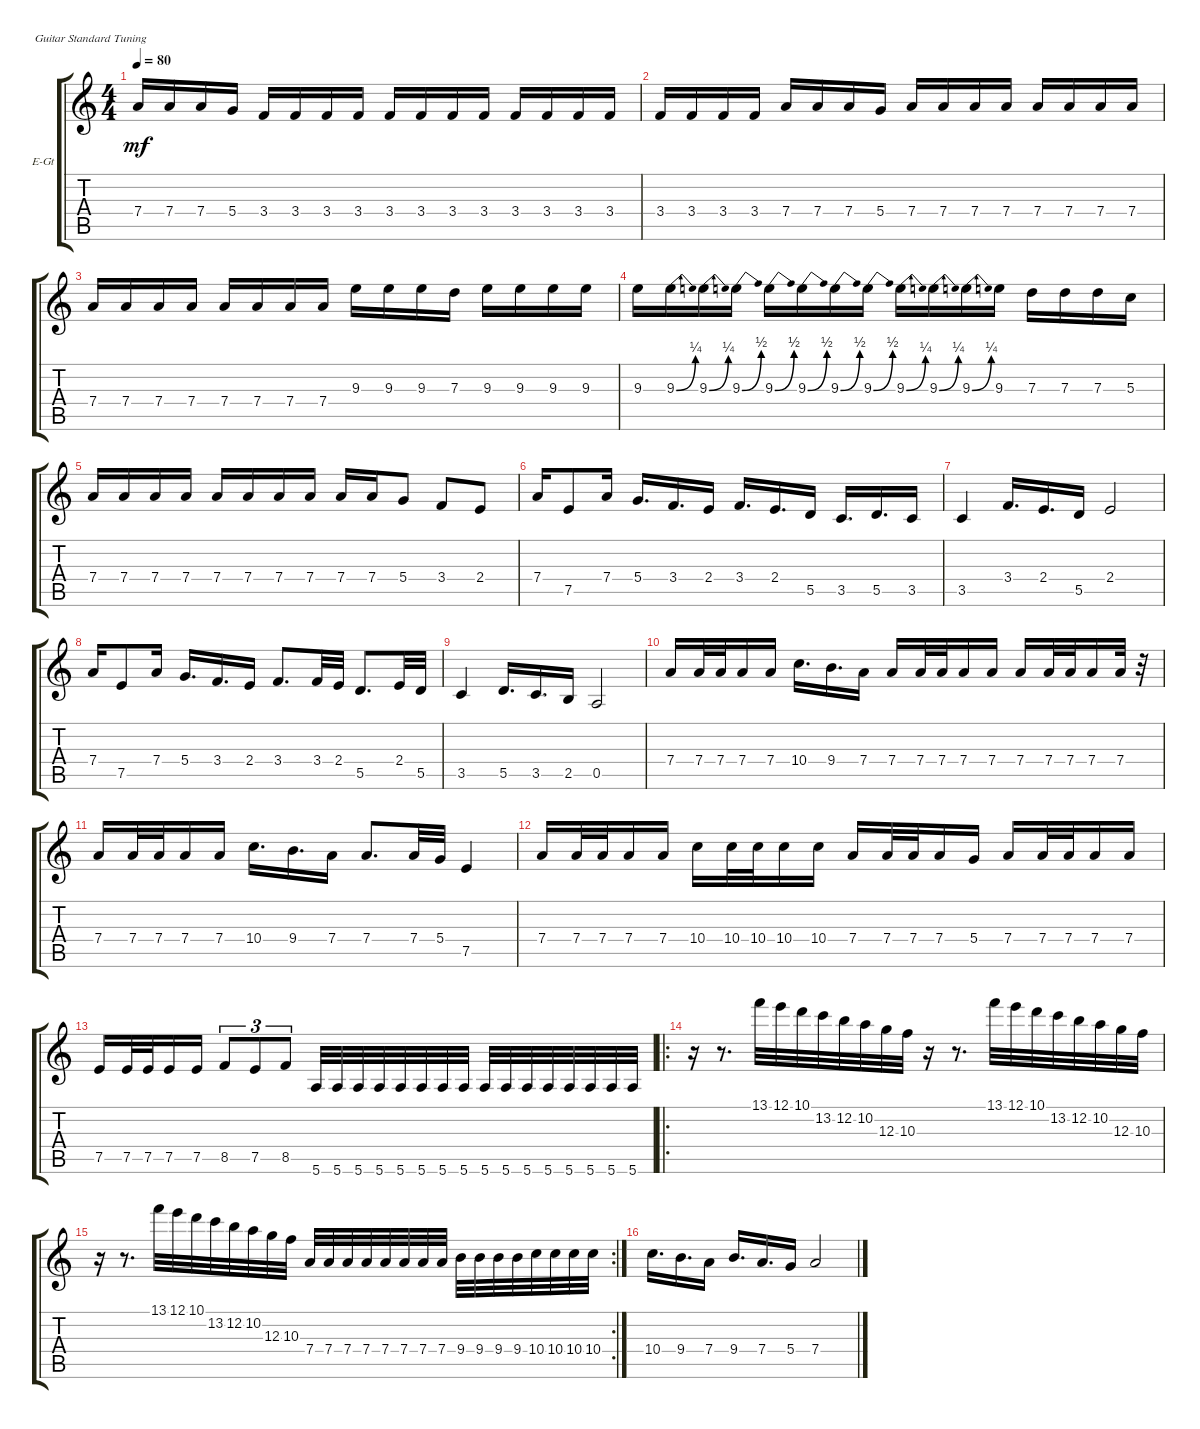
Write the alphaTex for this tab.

\defaultSystemsLayout 4
\bracketExtendMode groupsimilarinstruments
\firstSystemTrackNameOrientation horizontal
\otherSystemsTrackNameOrientation horizontal
\track ("Solo Guitar" "E-Gt") {instrument electricguitarclean}
\staff {score tabs}
\tuning (E4 B3 G3 D3 A2 E2)
\ts (4 4)
\tempo 80
\clef g2
\ks c
7.4.16{dy mf instrument electricguitarclean} 7.4.16 7.4.16 5.4.16 3.4.16 3.4.16 3.4.16 3.4.16 3.4.16 3.4.16 3.4.16 3.4.16 3.4.16 3.4.16 3.4.16 3.4.16 |
3.4.16 3.4.16 3.4.16 3.4.16 7.4.16 7.4.16 7.4.16 5.4.16 7.4.16 7.4.16 7.4.16 7.4.16 7.4.16 7.4.16 7.4.16 7.4.16 |
7.4.16 7.4.16 7.4.16 7.4.16 7.4.16 7.4.16 7.4.16 7.4.16 9.3.16 9.3.16 9.3.16 7.3.16 9.3.16 9.3.16 9.3.16 9.3.16 |
9.3.16 9.3{be (bend 0 0 15.6 1)}.16 9.3{be (bend 0 0 16.8 1)}.16 9.3{be (bend 0 0 15 2)}.16 9.3{be (bend 0 0 15 2)}.16 9.3{be (bend 0 0 15.6 2)}.16 9.3{be (bend 0 0 15.6 2)}.16 9.3{be (bend 0 0 15.6 2)}.16 9.3{be (bend 0 0 15.6 1)}.16 9.3{be (bend 0 0 18 1)}.16 9.3{be (bend 0 0 15.6 1)}.16 9.3.16 7.3.16 7.3.16 7.3.16 5.3.16 |
7.4.16 7.4.16 7.4.16 7.4.16 7.4.16 7.4.16 7.4.16 7.4.16 7.4.16 7.4.16 5.4.8 3.4.8 2.4.8 |
7.4.16 7.5.8 7.4.16 5.4.16{d} 3.4.16{d} 2.4.16 3.4.16{d} 2.4.16{d} 5.5.16 3.5.16{d} 5.5.16{d} 3.5.16 |
3.5.4 3.4.16{d} 2.4.16{d} 5.5.16 2.4.2 |
7.4.16 7.5.8 7.4.16 5.4.16{d} 3.4.16{d} 2.4.16 3.4.8{d} 3.4.32 2.4.32 5.5.8{d} 2.4.32 5.5.32 |
3.5.4 5.5.16{d} 3.5.16{d} 2.5.16 0.5.2 |
7.4.16 7.4.32 7.4.32 7.4.16 7.4.16 10.4.16{d} 9.4.16{d} 7.4.16 7.4.16 7.4.32 7.4.32 7.4.16 7.4.16 7.4.16 7.4.32 7.4.32 7.4.16 7.4.32 r.32 |
7.4.16 7.4.32 7.4.32 7.4.16 7.4.16 10.4.16{d} 9.4.16{d} 7.4.16 7.4.8{d} 7.4.32 5.4.32 7.5.4 |
7.4.16 7.4.32 7.4.32 7.4.16 7.4.16 10.4.16 10.4.32 10.4.32 10.4.16 10.4.16 7.4.16 7.4.32 7.4.32 7.4.16 5.4.16 7.4.16 7.4.32 7.4.32 7.4.16 7.4.16 |
7.5.16 7.5.32 7.5.32 7.5.16 7.5.16 8.5.8{tu (3 2)} 7.5.8{tu (3 2)} 8.5.8{tu (3 2)} 5.6.32 5.6.32 5.6.32 5.6.32 5.6.32 5.6.32 5.6.32 5.6.32 5.6.32 5.6.32 5.6.32 5.6.32 5.6.32 5.6.32 5.6.32 5.6.32 |
\ro
r.16 r.8{d} 13.1.32 12.1.32 10.1.32 13.2.32 12.2.32 10.2.32 12.3.32 10.3.32 r.16 r.8{d} 13.1.32 12.1.32 10.1.32 13.2.32 12.2.32 10.2.32 12.3.32 10.3.32 |
\rc 2
r.16 r.8{d} 13.1.32 12.1.32 10.1.32 13.2.32 12.2.32 10.2.32 12.3.32 10.3.32 7.4.32 7.4.32 7.4.32 7.4.32 7.4.32 7.4.32 7.4.32 7.4.32 9.4.32 9.4.32 9.4.32 9.4.32 10.4.32 10.4.32 10.4.32 10.4.32 |
10.4.16{d} 9.4.16{d} 7.4.16 9.4.16{d} 7.4.16{d} 5.4.16 7.4.2
